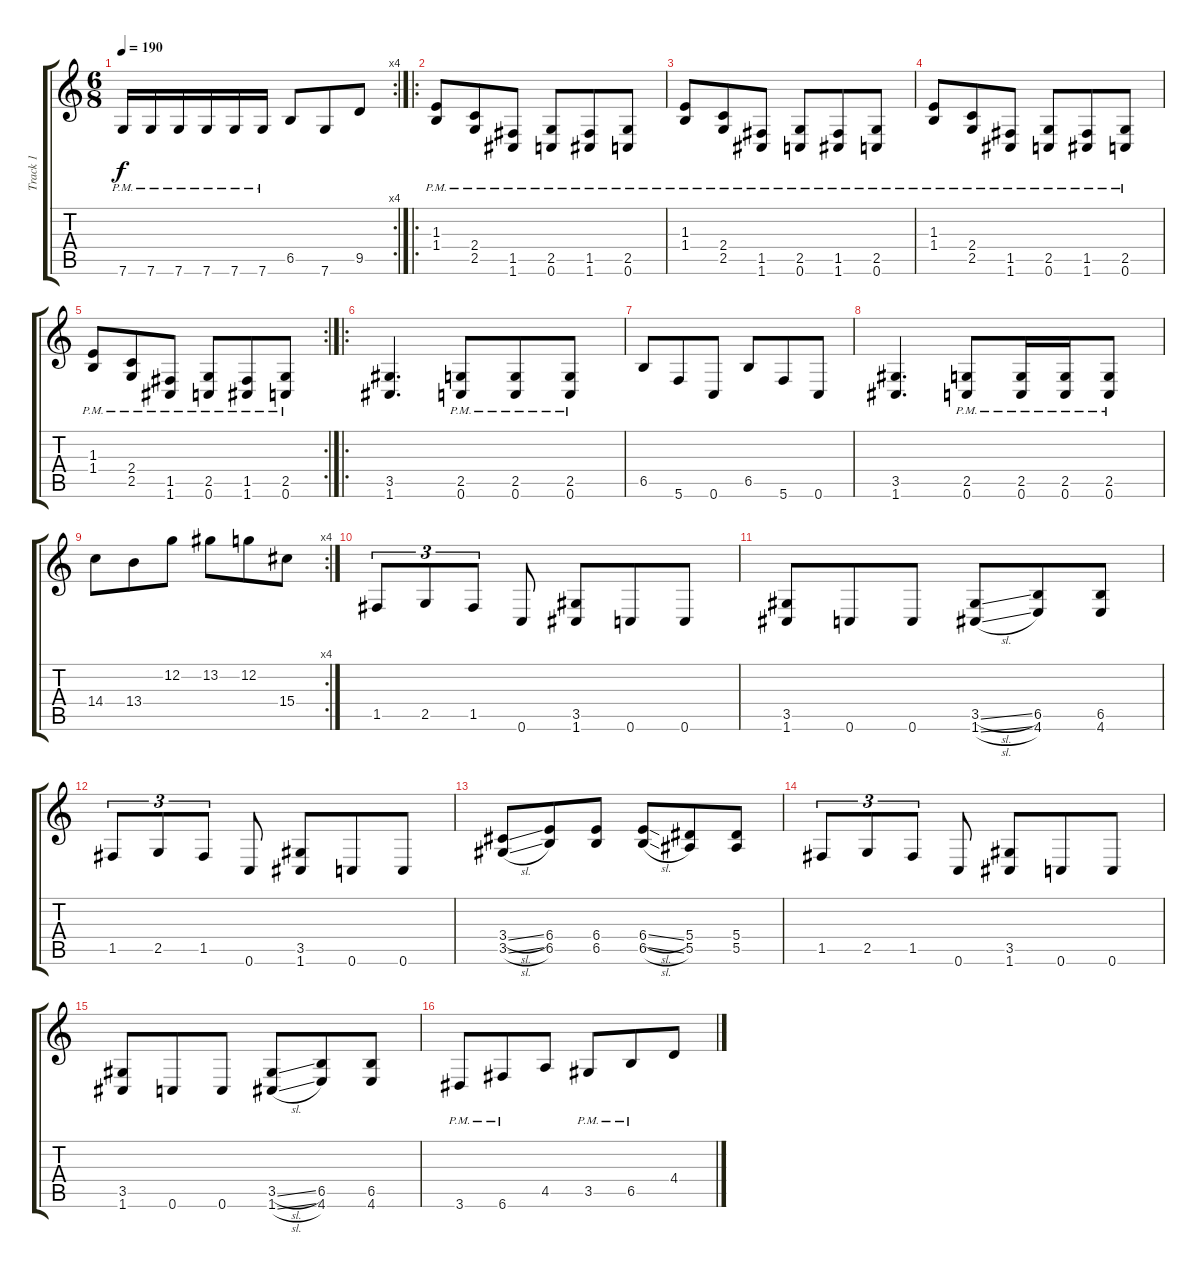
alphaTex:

\track ("Track 1" "Track 1") {mute instrument distortionguitar}
\staff {score tabs}
\tuning (C4 G3 Eb3 Bb2 F2 C2) {hide}
\rc 4
\ts (6 8)
\tempo 190
\clef g2
\ks c
7.6{pm}.16{dy f} 7.6{pm}.16 7.6{pm}.16 7.6{pm}.16 7.6{pm}.16 7.6{pm}.16 6.5.8 7.6.8 9.5.8 |
\ro
(1.3{pm} 1.4{pm}).8 (2.4{pm} 2.5{pm}).8 (1.5{pm} 1.6{pm}).8 (2.5{pm} 0.6{pm}).8 (1.5{pm} 1.6{pm}).8 (2.5{pm} 0.6{pm}).8 |
(1.3{pm} 1.4{pm}).8 (2.4{pm} 2.5{pm}).8 (1.5{pm} 1.6{pm}).8 (2.5{pm} 0.6{pm}).8 (1.5{pm} 1.6{pm}).8 (2.5{pm} 0.6{pm}).8 |
(1.3{pm} 1.4{pm}).8 (2.4{pm} 2.5{pm}).8 (1.5{pm} 1.6{pm}).8 (2.5{pm} 0.6{pm}).8 (1.5{pm} 1.6{pm}).8 (2.5{pm} 0.6{pm}).8 |
\rc 2
(1.3{pm} 1.4{pm}).8 (2.4{pm} 2.5{pm}).8 (1.5{pm} 1.6{pm}).8 (2.5{pm} 0.6{pm}).8 (1.5{pm} 1.6{pm}).8 (2.5{pm} 0.6{pm}).8 |
\ro
(3.5 1.6).4{d} (2.5{pm} 0.6{pm}).8 (2.5{pm} 0.6{pm}).8 (2.5{pm} 0.6{pm}).8 |
6.5.8 5.6.8 0.6.8 6.5.8 5.6.8 0.6.8 |
(3.5 1.6).4{d} (2.5{pm} 0.6{pm}).8 (2.5{pm} 0.6{pm}).16 (2.5{pm} 0.6{pm}).16 (2.5{pm} 0.6{pm}).8 |
\rc 4
14.4.8 13.4.8 12.2.8 13.2.8 12.2.8 15.4.8 |
1.5.8{tu (3 2)} 2.5.8{tu (3 2)} 1.5.8{tu (3 2)} 0.6.8 (3.5 1.6).8 0.6.8 0.6.8 |
(3.5 1.6).8 0.6.8 0.6.8 (3.5{sl} 1.6{sl}).8 (6.5 4.6).8 (6.5 4.6).8 |
1.5.8{tu (3 2)} 2.5.8{tu (3 2)} 1.5.8{tu (3 2)} 0.6.8 (3.5 1.6).8 0.6.8 0.6.8 |
(3.4{sl} 3.5{sl}).8 (6.4 6.5).8 (6.4 6.5).8 (6.4{sl} 6.5{sl}).8 (5.4 5.5).8 (5.4 5.5).8 |
1.5.8{tu (3 2)} 2.5.8{tu (3 2)} 1.5.8{tu (3 2)} 0.6.8 (3.5 1.6).8 0.6.8 0.6.8 |
(3.5 1.6).8 0.6.8 0.6.8 (3.5{sl} 1.6{sl}).8 (6.5 4.6).8 (6.5 4.6).8 |
3.6{pm}.8 6.6{pm}.8 4.5.8 3.5{pm}.8 6.5{pm}.8 4.4.8
